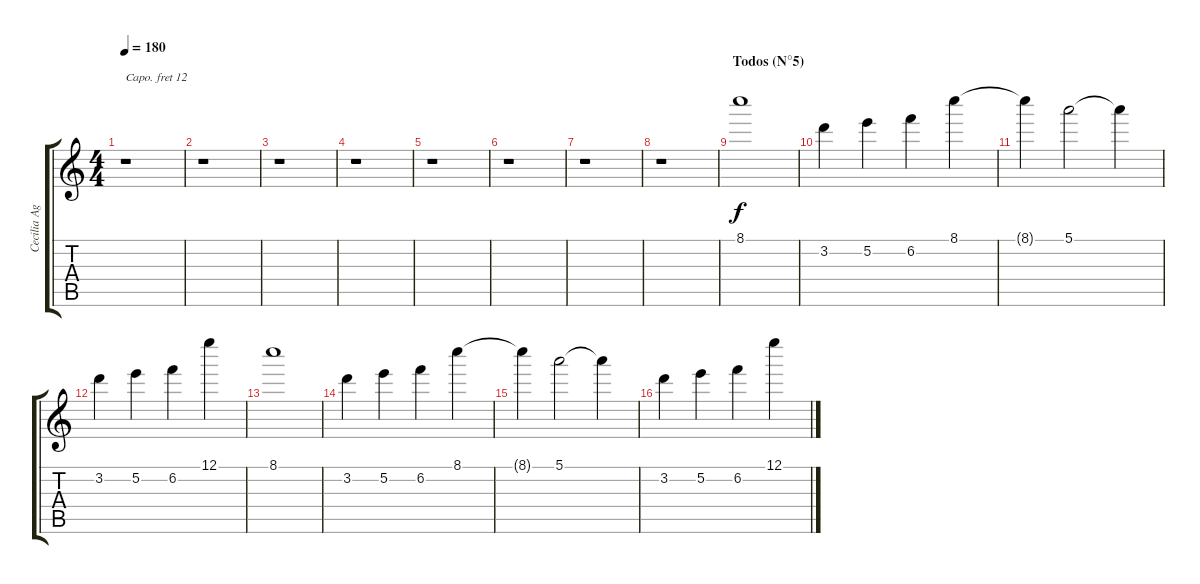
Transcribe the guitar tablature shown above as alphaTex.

\track ("Cecilia Aguayo (Sintetizador 4)" "Cecilia Ag") {instrument ocarina}
\staff {score tabs}
\capo 12
\tuning (E5 B4 G4 D4 A3 E3) {hide}
\ts (4 4)
\tempo 180
\clef g2
\ks c
r.1{dy f} |
r.1 |
r.1 |
r.1 |
r.1 |
r.1 |
r.1 |
r.1 |
\section ("" "Todos (N°5)")
8.1.1 |
3.2.4 5.2.4 6.2.4 8.1.4 |
8.1{t}.4 5.1.2 5.1{t}.4 |
3.2.4 5.2.4 6.2.4 12.1.4 |
8.1.1 |
3.2.4 5.2.4 6.2.4 8.1.4 |
8.1{t}.4 5.1.2 5.1{t}.4 |
3.2.4 5.2.4 6.2.4 12.1.4
